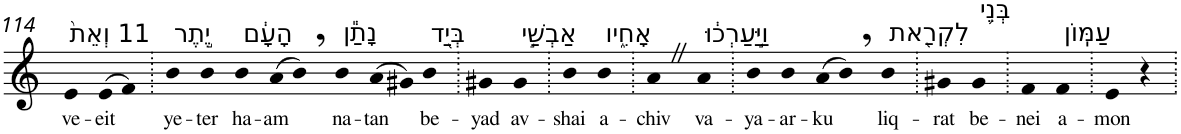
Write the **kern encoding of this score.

**kern	**text
*part1	*part1
*staff1	*staff1
*I"Piano	*
*I'Pno	*
!!LO:PB:g=z
*clefG2	*
*k[]	*
=114	=114
!LO:TX:a:t=11 וְאֵת֙	!
!	!LO:LY:b
4e	ve-
!	!LO:LY:b
(>8e	-eit
8f)	.
=115.	=115.
!LO:TX:a:t=יֶ֣תֶר	!
!	!LO:LY:b
4b	ye-
!	!LO:LY:b
4b	-ter
!LO:TX:a:t=הָעָ֔ם	!
!	!LO:LY:b
4b	ha-
!	!LO:LY:b
(>8a	-am
8b,)	.
!LO:TX:a:t=נָתַ֕ן	!
!	!LO:LY:b
4b	na-
!	!LO:LY:b
(>8a	-tan
8g#X)	.
!LO:TX:a:t=בְּיַ֖ד	!
!	!LO:LY:b
4b	be-
=116.	=116.
!	!LO:LY:b
4g#X	-yad
!LO:TX:a:t=אַבְשַׁ֣י	!
!	!LO:LY:b
4g#	av-
=117.	=117.
!	!LO:LY:b
4b	-shai
!LO:TX:a:t=אָחִ֑יו	!
!	!LO:LY:b
4b	a-
=118.	=118.
!	!LO:LY:b
4aZ	-chiv
!LO:TX:a:t=וַיַּ֣עַרְכ֔וּ	!
!	!LO:LY:b
4a	va-
=119.	=119.
!	!LO:LY:b
4b	-ya-
!	!LO:LY:b
4b	-ar-
!	!LO:LY:b
(>8a	-ku
8b,)	.
!LO:TX:a:t=לִקְרַ֖את	!
!	!LO:LY:b
4b	liq-
=120.	=120.
!	!LO:LY:b
4g#X	-rat
!LO:TX:a:t=בְּנֵ֥י	!
!	!LO:LY:b
4g#	be-
=121.	=121.
!	!LO:LY:b
4f	-nei
!LO:TX:a:t=עַמּֽוֹן	!
!	!LO:LY:b
4f	a-
=122.	=122.
!	!LO:LY:b
4e	-mon
4r	.
=.	=.
*-	*-
